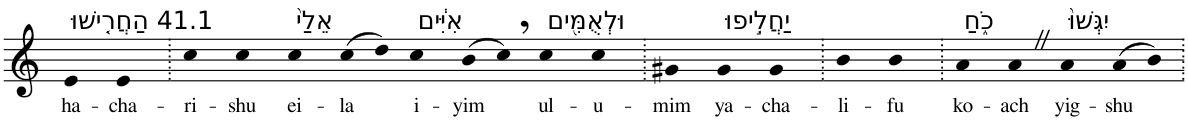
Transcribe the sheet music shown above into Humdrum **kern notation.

**kern	**text
*part1	*part1
*staff1	*staff1
*I"Piano	*
*I'Pno	*
*clefG2	*
*k[]	*
=1	=1
!LO:TX:a:t=41.1 הַחֲרִ֤ישׁוּ	!
!	!LO:LY:b
4e	ha-
!	!LO:LY:b
4e	-cha-
=2.	=2.
!	!LO:LY:b
4cc	-ri-
!	!LO:LY:b
4cc	-shu
!LO:TX:a:t=אֵלַי֙	!
!	!LO:LY:b
4cc	ei-
!	!LO:LY:b
(8cc	-la
8dd)	.
!LO:TX:a:t=אִיִּ֔ים	!
!	!LO:LY:b
4cc	i-
!	!LO:LY:b
(8b	-yim
8cc,)	.
!LO:TX:a:t=וּלְאֻמִּ֖ים	!
!	!LO:LY:b
4cc	ul-
!	!LO:LY:b
4cc	-u-
=3.	=3.
!	!LO:LY:b
4g#X	-mim
!LO:TX:a:t=יַחֲלִ֣יפוּ	!
!	!LO:LY:b
4g#	ya-
!	!LO:LY:b
4g#	-cha-
=4.	=4.
!	!LO:LY:b
4b	-li-
!	!LO:LY:b
4b	-fu
=5.	=5.
!LO:TX:a:t=כֹ֑חַ	!
!	!LO:LY:b
4a	ko-
!	!LO:LY:b
4aZ	-ach
!LO:TX:a:t=יִגְּשׁוּ֙	!
!	!LO:LY:b
4a	yig-
!	!LO:LY:b
(8a	-shu
8b)	.
=.	=.
*-	*-
